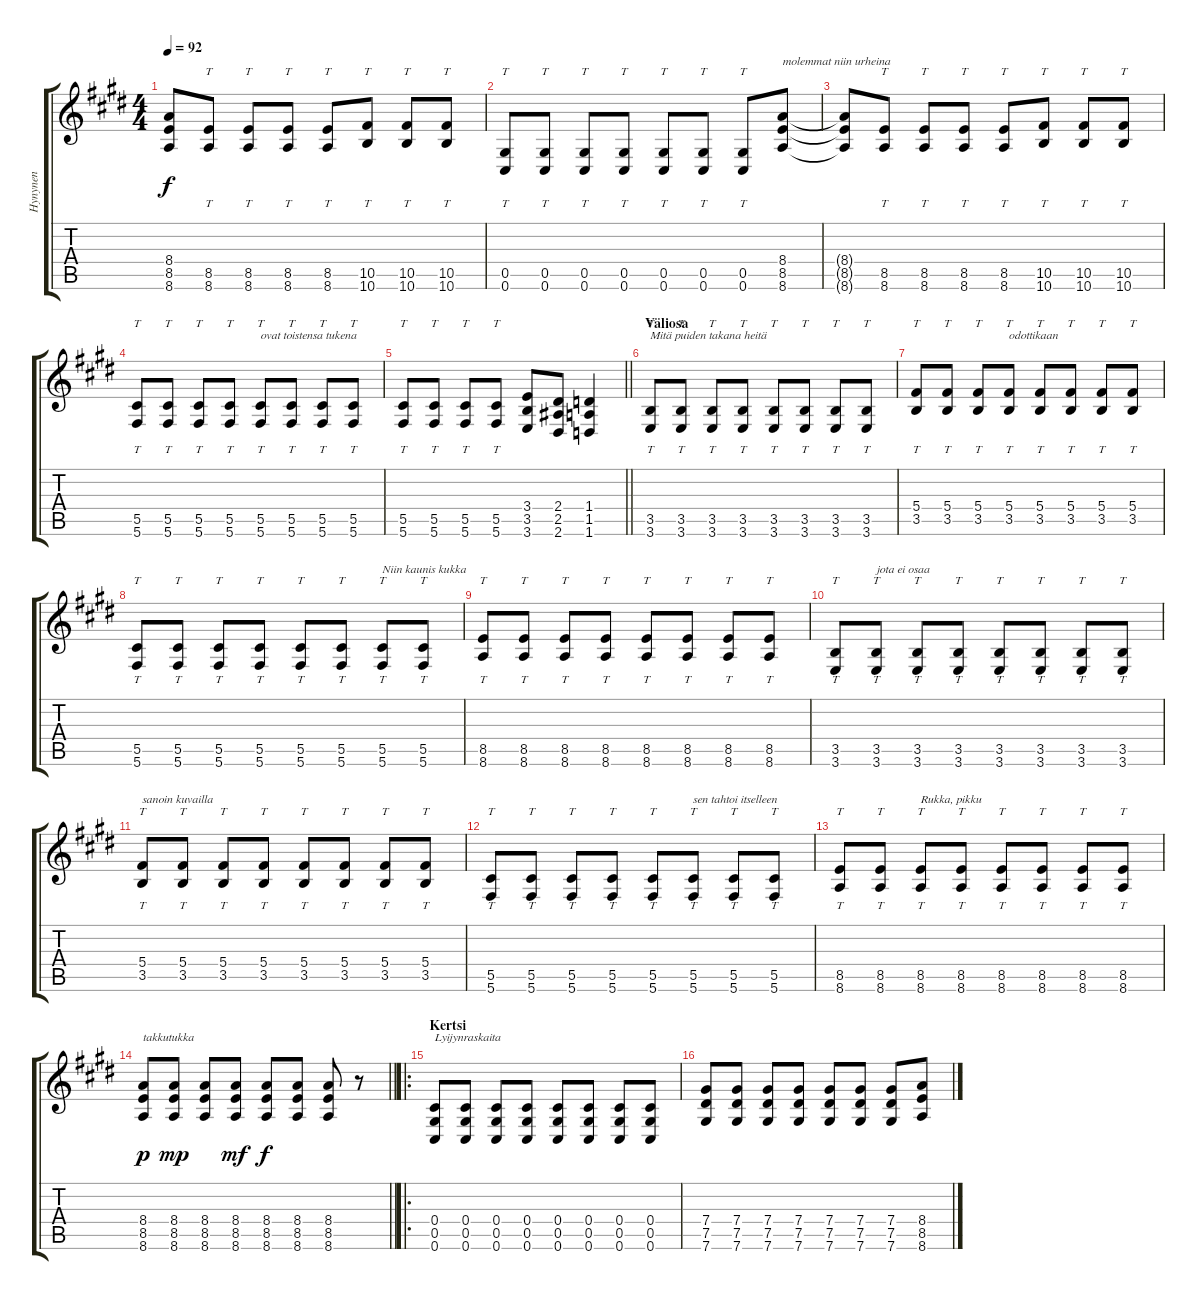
\track ("Hynynen" "Hynynen") {instrument distortionguitar}
\staff {score tabs}
\tuning (Eb4 Bb3 Gb3 Db3 Ab2 Db2) {hide}
\ts (4 4)
\tempo 92
\clef g2
\ks c#minor
(8.4{t} 8.5{t} 8.6{t}).8{dy f} (8.5 8.6).8{tt} (8.5 8.6).8{tt} (8.5 8.6).8{tt} (8.5 8.6).8{tt} (10.5 10.6).8{tt} (10.5 10.6).8{tt} (10.5 10.6).8{tt} |
(0.5 0.6).8{tt} (0.5 0.6).8{tt} (0.5 0.6).8{tt} (0.5 0.6).8{tt} (0.5 0.6).8{tt} (0.5 0.6).8{tt} (0.5 0.6).8{tt} (8.4 8.5 8.6).8{txt "molemmat niin urheina"} |
(8.4{t} 8.5{t} 8.6{t}).8 (8.5 8.6).8{tt} (8.5 8.6).8{tt} (8.5 8.6).8{tt} (8.5 8.6).8{tt} (10.5 10.6).8{tt} (10.5 10.6).8{tt} (10.5 10.6).8{tt} |
(5.5 5.6).8{tt} (5.5 5.6).8{tt} (5.5 5.6).8{tt} (5.5 5.6).8{tt} (5.5 5.6).8{tt txt "ovat toistensa tukena"} (5.5 5.6).8{tt} (5.5 5.6).8{tt} (5.5 5.6).8{tt} |
\barLineRight lightlight
(5.5 5.6).8{tt} (5.5 5.6).8{tt} (5.5 5.6).8{tt} (5.5 5.6).8{tt} (3.4 3.5 3.6).8 (2.4 2.5 2.6).8 (1.4 1.5 1.6).4 |
\section ("" "Väliosa")
(3.5 3.6).8{tt txt "Mitä puiden takana heitä"} (3.5 3.6).8{tt} (3.5 3.6).8{tt} (3.5 3.6).8{tt} (3.5 3.6).8{tt} (3.5 3.6).8{tt} (3.5 3.6).8{tt} (3.5 3.6).8{tt} |
(5.4 3.5).8{tt} (5.4 3.5).8{tt} (5.4 3.5).8{tt} (5.4 3.5).8{tt txt "odottikaan"} (5.4 3.5).8{tt} (5.4 3.5).8{tt} (5.4 3.5).8{tt} (5.4 3.5).8{tt} |
(5.5 5.6).8{tt} (5.5 5.6).8{tt} (5.5 5.6).8{tt} (5.5 5.6).8{tt} (5.5 5.6).8{tt} (5.5 5.6).8{tt} (5.5 5.6).8{tt txt "Niin kaunis kukka"} (5.5 5.6).8{tt} |
(8.5 8.6).8{tt} (8.5 8.6).8{tt} (8.5 8.6).8{tt} (8.5 8.6).8{tt} (8.5 8.6).8{tt} (8.5 8.6).8{tt} (8.5 8.6).8{tt} (8.5 8.6).8{tt} |
(3.5 3.6).8{tt} (3.5 3.6).8{tt txt "jota ei osaa"} (3.5 3.6).8{tt} (3.5 3.6).8{tt} (3.5 3.6).8{tt} (3.5 3.6).8{tt} (3.5 3.6).8{tt} (3.5 3.6).8{tt} |
(5.4 3.5).8{tt txt "sanoin kuvailla"} (5.4 3.5).8{tt} (5.4 3.5).8{tt} (5.4 3.5).8{tt} (5.4 3.5).8{tt} (5.4 3.5).8{tt} (5.4 3.5).8{tt} (5.4 3.5).8{tt} |
(5.5 5.6).8{tt} (5.5 5.6).8{tt} (5.5 5.6).8{tt} (5.5 5.6).8{tt} (5.5 5.6).8{tt} (5.5 5.6).8{tt txt "sen tahtoi itselleen"} (5.5 5.6).8{tt} (5.5 5.6).8{tt} |
(8.5 8.6).8{tt} (8.5 8.6).8{tt} (8.5 8.6).8{tt txt "Rukka, pikku"} (8.5 8.6).8{tt} (8.5 8.6).8{tt} (8.5 8.6).8{tt} (8.5 8.6).8{tt} (8.5 8.6).8{tt} |
\barLineRight lightlight
(8.4 8.5 8.6).8{txt "takkutukka" dy p} (8.4 8.5 8.6).8{dy mp} (8.4 8.5 8.6).8 (8.4 8.5 8.6).8{dy mf} (8.4 8.5 8.6).8{dy f} (8.4 8.5 8.6).8 (8.4 8.5 8.6).8 r.8 |
\ro
\section ("" "Kertsi")
(0.4 0.5 0.6).8{txt "Lyijynraskaita"} (0.4 0.5 0.6).8 (0.4 0.5 0.6).8 (0.4 0.5 0.6).8 (0.4 0.5 0.6).8 (0.4 0.5 0.6).8 (0.4 0.5 0.6).8 (0.4 0.5 0.6).8 |
(7.4 7.5 7.6).8 (7.4 7.5 7.6).8 (7.4 7.5 7.6).8 (7.4 7.5 7.6).8 (7.4 7.5 7.6).8 (7.4 7.5 7.6).8 (7.4 7.5 7.6).8 (8.4 8.5 8.6).8
